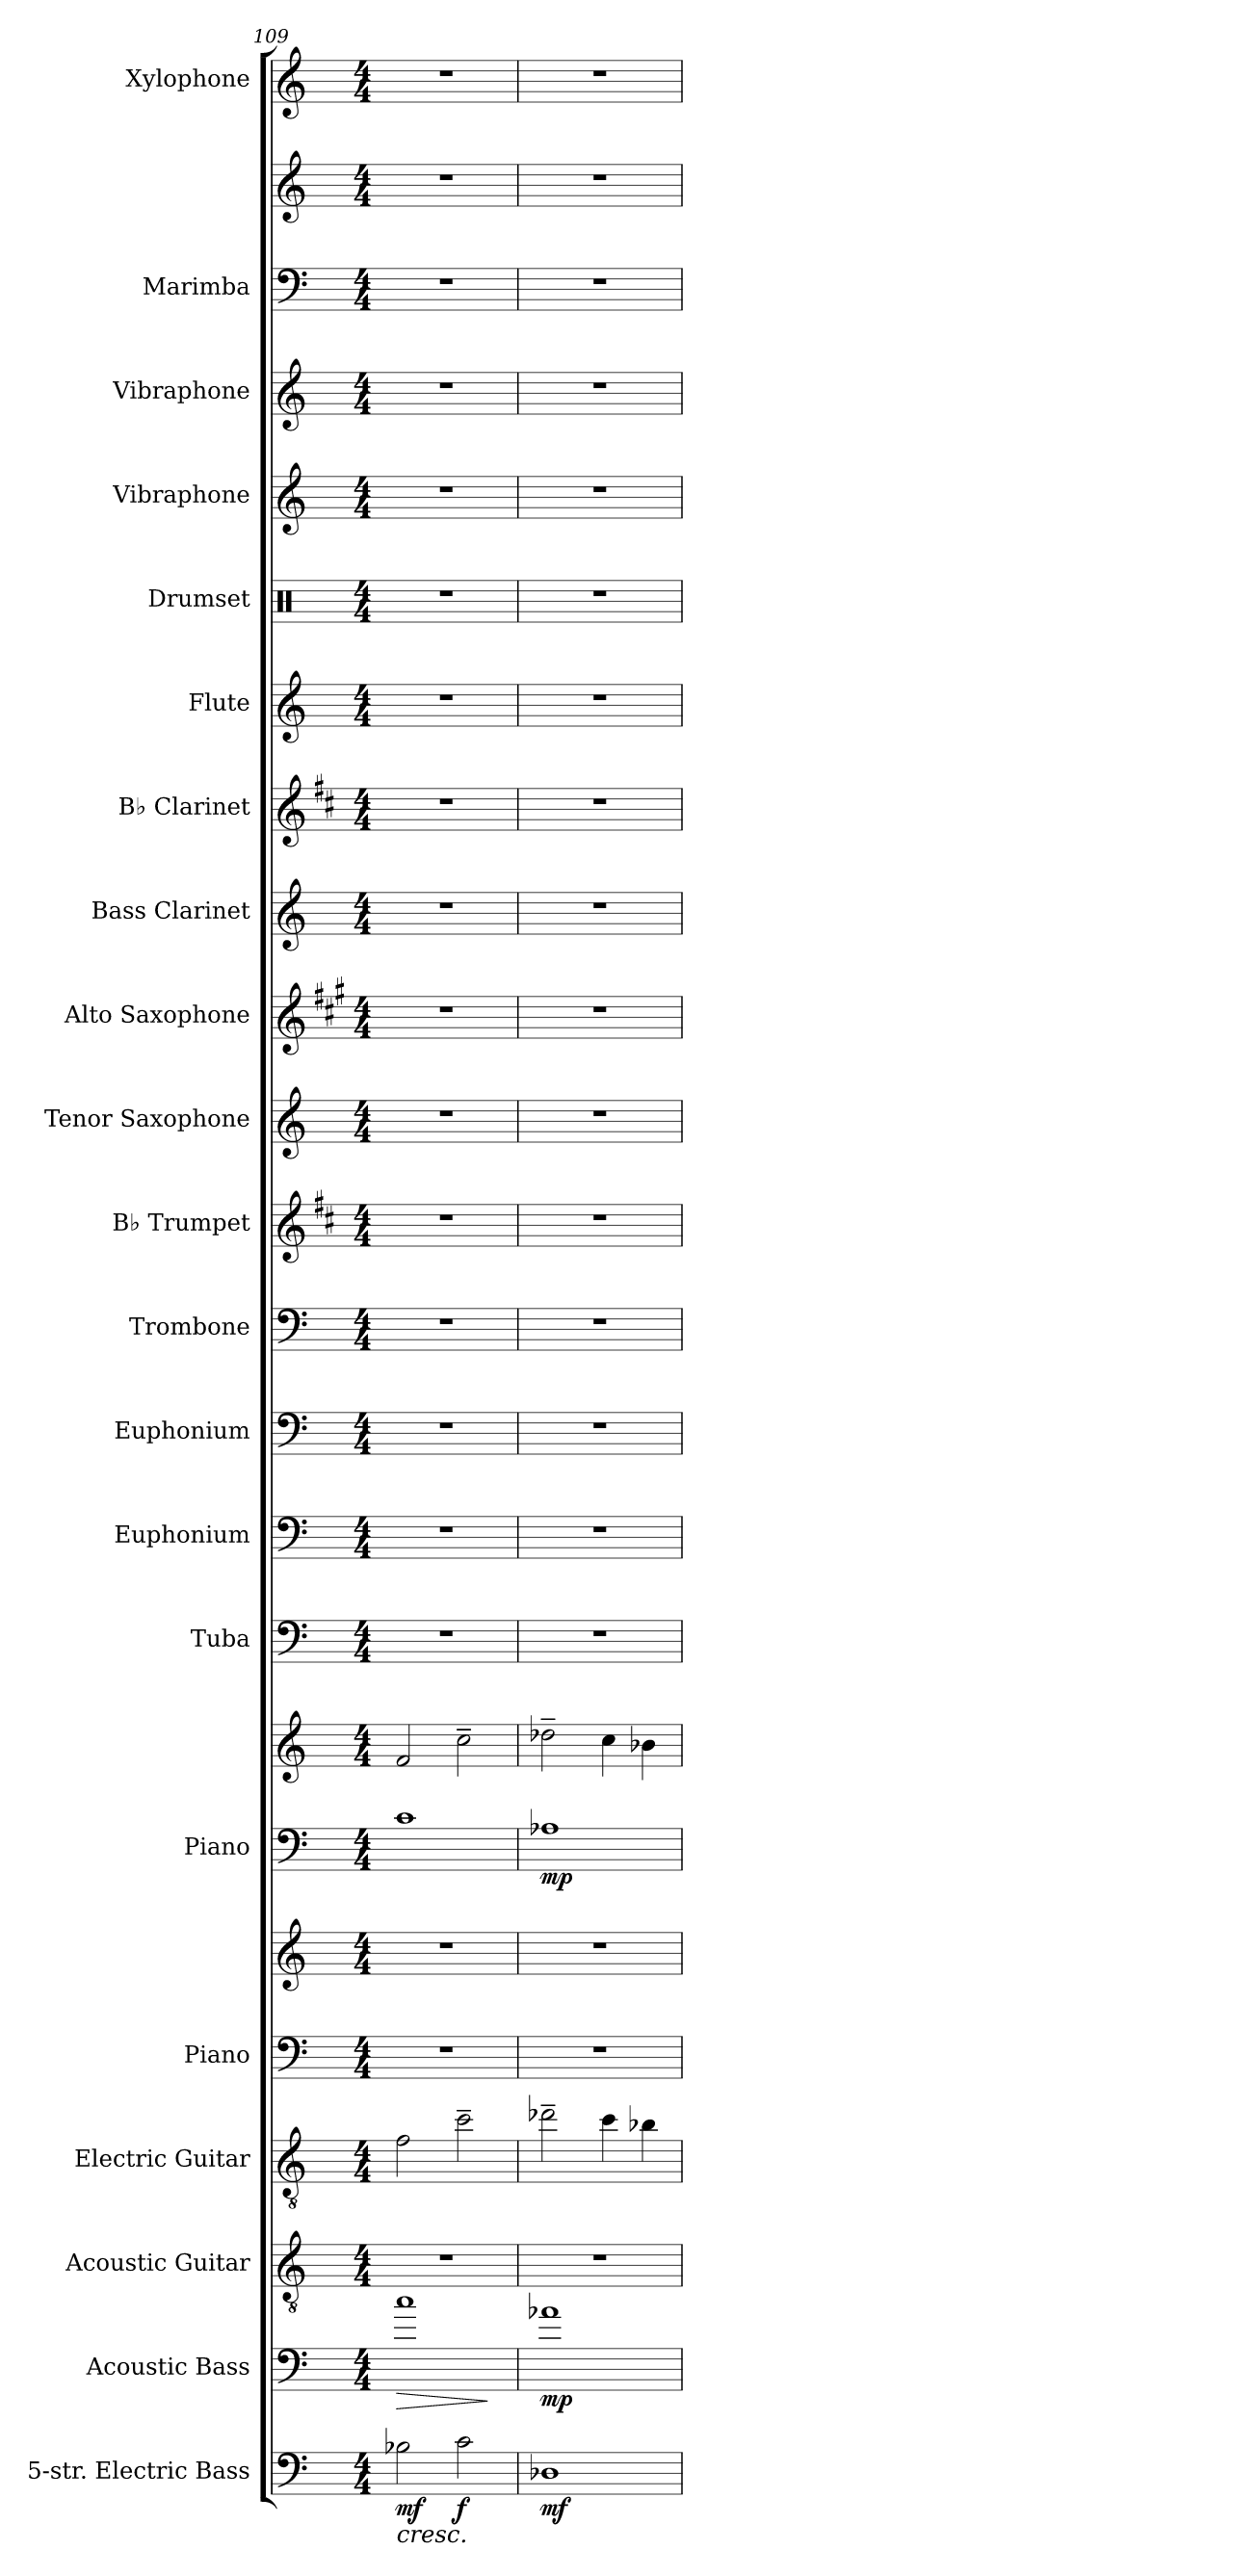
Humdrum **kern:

**kern	**dynam	**kern	**dynam	**kern	**kern	**kern	**kern	**kern	**kern	**dynam	**kern	**kern	**kern	**kern	**kern	**kern	**kern	**kern	**kern	**kern	**kern	**kern	**kern	**kern	**kern	**kern
*part21	*part21	*part20	*part20	*part19	*part18	*part17	*part17	*part16	*part16	*part16	*part15	*part14	*part13	*part12	*part11	*part10	*part9	*part8	*part7	*part6	*part5	*part4	*part3	*part2	*part2	*part1
*staff24	*staff24	*staff23	*staff23	*staff22	*staff21	*staff20	*staff19	*staff18	*staff17	*staff17/18	*staff16	*staff15	*staff14	*staff13	*staff12	*staff11	*staff10	*staff9	*staff8	*staff7	*staff6	*staff5	*staff4	*staff3	*staff2	*staff1
*I"5-str. Electric Bass	*	*I"Acoustic Bass	*	*I"Acoustic Guitar	*I"Electric Guitar	*I"Piano	*	*I"Piano	*	*	*I"Tuba	*I"Euphonium	*I"Euphonium	*I"Trombone	*I"B♭ Trumpet	*I"Tenor Saxophone	*I"Alto Saxophone	*I"Bass Clarinet	*I"B♭ Clarinet	*I"Flute	*I"Drumset	*I"Vibraphone	*I"Vibraphone	*I"Marimba	*	*I"Xylophone
*I'El. B.	*	*I'Bass	*	*I'Guit.	*I'El. Guit.	*I'Pno.	*	*I'Pno.	*	*	*I'Tba.	*I'Euph.	*I'Euph.	*I'Tbn.	*I'B♭ Tpt.	*I'T. Sax.	*I'A. Sax.	*I'B. Cl.	*I'B♭ Cl.	*I'Fl.	*I'Drs.	*I'Vib.	*I'Vib.	*I'Mrm.	*	*I'Xyl.
*clefF4	*	*clefF4	*	*clefGv2	*clefGv2	*clefF4	*clefG2	*clefF4	*clefG2	*	*clefF4	*clefF4	*clefF4	*clefF4	*clefG2	*clefG2	*clefG2	*clefG2	*clefG2	*clefG2	*clefX	*clefG2	*clefG2	*clefF4	*clefG2	*clefG2
*ITrd7c12	*	*ITrd7c12	*	*	*	*	*	*	*	*	*	*	*	*	*ITrd1c2	*ITrd8c14	*ITrd5c9	*ITrd8c14	*ITrd1c2	*	*	*	*	*	*	*ITrd-7c-12
*k[]	*	*k[]	*	*k[]	*k[]	*k[]	*k[]	*k[]	*k[]	*	*k[]	*k[]	*k[]	*k[]	*k[]	*k[]	*k[]	*k[]	*k[]	*k[]	*k[]	*k[]	*k[]	*k[]	*k[]	*k[]
*M4/4	*	*M4/4	*	*M4/4	*M4/4	*M4/4	*M4/4	*M4/4	*M4/4	*	*M4/4	*M4/4	*M4/4	*M4/4	*M4/4	*M4/4	*M4/4	*M4/4	*M4/4	*M4/4	*M4/4	*M4/4	*M4/4	*M4/4	*M4/4	*M4/4
=109	=109	=109	=109	=109	=109	=109	=109	=109	=109	=109	=109	=109	=109	=109	=109	=109	=109	=109	=109	=109	=109	=109	=109	=109	=109	=109
!	!LO:HP:b	!	!LO:HP:b	!	!	!	!	!	!	!	!	!	!	!	!	!	!	!	!	!	!	!	!	!	!	!
!	!LO:DY:n=1:b	!	!	!	!	!	!	!	!	!	!	!	!	!	!	!	!	!	!	!	!	!	!	!	!	!
2BB-X\	< mf	1c	>	1r	2f\	1r	1r	1c	2f/	.	1r	1r	1r	1r	1r	1r	1r	1r	1r	1r	1r	1r	1r	1r	1r	1r
!	!LO:DY:n=2:b	!	!	!	!	!	!	!	!	!	!	!	!	!	!	!	!	!	!	!	!	!	!	!	!	!
2C\	f	.	.	.	2cc~\	.	.	.	2cc~\	.	.	.	.	.	.	.	.	.	.	.	.	.	.	.	.	.
.	[	.	]	.	.	.	.	.	.	.	.	.	.	.	.	.	.	.	.	.	.	.	.	.	.	.
=110	=110	=110	=110	=110	=110	=110	=110	=110	=110	=110	=110	=110	=110	=110	=110	=110	=110	=110	=110	=110	=110	=110	=110	=110	=110	=110
!	!LO:DY:b	!	!LO:DY:b	!	!	!	!	!	!	!LO:DY:b=2	!	!	!	!	!	!	!	!	!	!	!	!	!	!	!	!
1DD-X	mf	1A-X	mp	1r	2dd-X~\	1r	1r	1A-X	2dd-X~\	mp	1r	1r	1r	1r	1r	1r	1r	1r	1r	1r	1r	1r	1r	1r	1r	1r
.	.	.	.	.	4cc\	.	.	.	4cc\	.	.	.	.	.	.	.	.	.	.	.	.	.	.	.	.	.
.	.	.	.	.	4b-X\	.	.	.	4b-X\	.	.	.	.	.	.	.	.	.	.	.	.	.	.	.	.	.
=	=	=	=	=	=	=	=	=	=	=	=	=	=	=	=	=	=	=	=	=	=	=	=	=	=	=
*-	*-	*-	*-	*-	*-	*-	*-	*-	*-	*-	*-	*-	*-	*-	*-	*-	*-	*-	*-	*-	*-	*-	*-	*-	*-	*-
